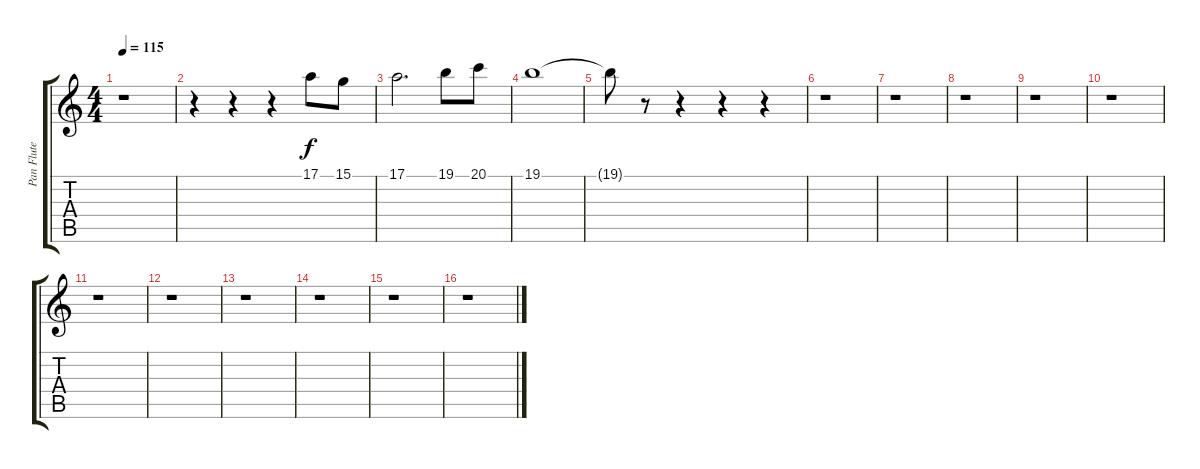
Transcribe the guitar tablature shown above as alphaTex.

\track ("Pan Flute" "Pan Flute") {instrument panflute}
\staff {score tabs}
\tuning (E4 B3 G3 D3 A2 E2) {hide}
\ts (4 4)
\tempo 115
\clef g2
\ks c
r.1{dy f} |
r.4 r.4 r.4 17.1.8 15.1.8 |
17.1.2{d} 19.1.8 20.1.8 |
19.1.1 |
19.1{t}.8 r.8 r.4 r.4 r.4 |
r.1 |
r.1 |
r.1 |
r.1 |
r.1 |
r.1 |
r.1 |
r.1 |
r.1 |
r.1 |
r.1
